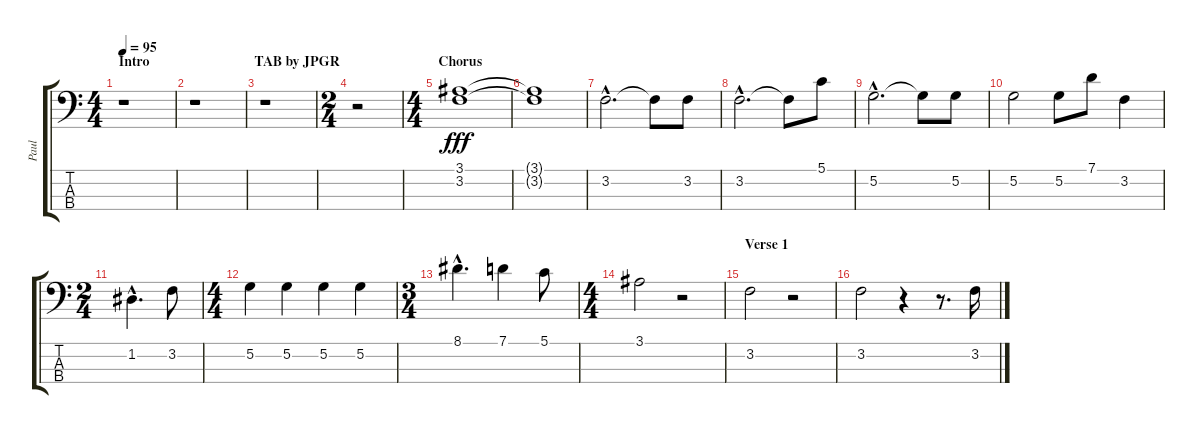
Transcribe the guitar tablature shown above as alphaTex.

\track ("Paul" "Paul") {instrument electricbasspick}
\staff {score tabs}
\tuning (G2 D2 A1 E1) {hide}
\ts (4 4)
\section ("" "Intro                              TAB by JPGR")
\tempo 95
\clef f4
\ks c
r.1{dy fff instrument electricbasspick} |
r.1 |
r.1 |
\ts (2 4)
r.2 |
\ts (4 4)
\section ("" "Chorus")
(3.1 3.2).1 |
(3.1{t} 3.2{t}).1 |
3.2{hac}.2{d} 3.2{t}.8 3.2.8 |
3.2{hac}.2{d} 3.2{t}.8 5.1.8 |
5.2{hac}.2{d} 5.2{t}.8 5.2.8 |
5.2.2 5.2.8 7.1.8 3.2.4 |
\ts (2 4)
1.2{hac}.4{d} 3.2.8 |
\ts (4 4)
5.2.4 5.2.4 5.2.4 5.2.4 |
\ts (3 4)
8.1{hac}.4{d} 7.1.4 5.1.8 |
\ts (4 4)
3.1.2 r.2 |
\section ("" "Verse 1")
3.2.2 r.2 |
3.2.2 r.4 r.8{d} 3.2.16
